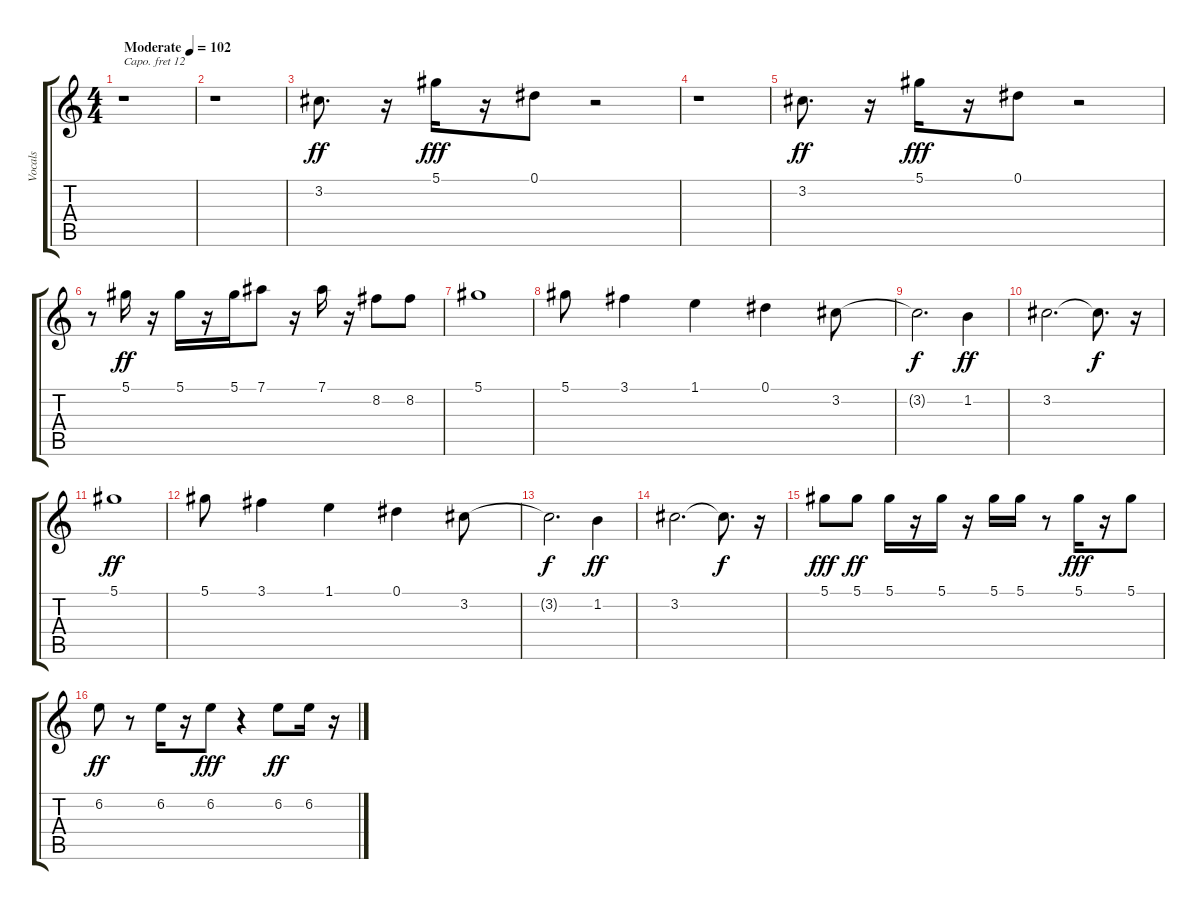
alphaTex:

\track ("Vocals" "Vocals") {instrument flute}
\staff {score tabs}
\capo 12
\tuning (Eb4 Bb3 Gb3 Db3 Ab2 Eb2) {hide}
\ts (4 4)
\tempo (102 "Moderate")
\clef g2
\ks c
r.1{dy ff instrument flute} |
r.1 |
3.2.8{d} r.16 5.1.16{dy fff} r.16 0.1.8 r.2 |
r.1 |
3.2.8{d dy ff} r.16 5.1.16{dy fff} r.16 0.1.8 r.2 |
r.8 5.1.16{dy ff} r.16 5.1.16 r.16 5.1.16 7.1.8 r.16 7.1.16 r.16 8.2.8 8.2.8 |
5.1.1 |
5.1.8 3.1.4 1.1.4 0.1.4 3.2.8 |
3.2{t}.2{d dy f} 1.2.4{dy ff} |
3.2.2{d} 3.2{t}.8{d dy f} r.16 |
5.1.1{dy ff} |
5.1.8 3.1.4 1.1.4 0.1.4 3.2.8 |
3.2{t}.2{d dy f} 1.2.4{dy ff} |
3.2.2{d} 3.2{t}.8{d dy f} r.16 |
5.1.8{dy fff} 5.1.8{dy ff} 5.1.16 r.16 5.1.16 r.16 5.1.16 5.1.16 r.8 5.1.16{dy fff} r.16 5.1.8 |
6.2.8{dy ff} r.8 6.2.16 r.16 6.2.8{dy fff} r.4 6.2.8{dy ff} 6.2.16 r.16
